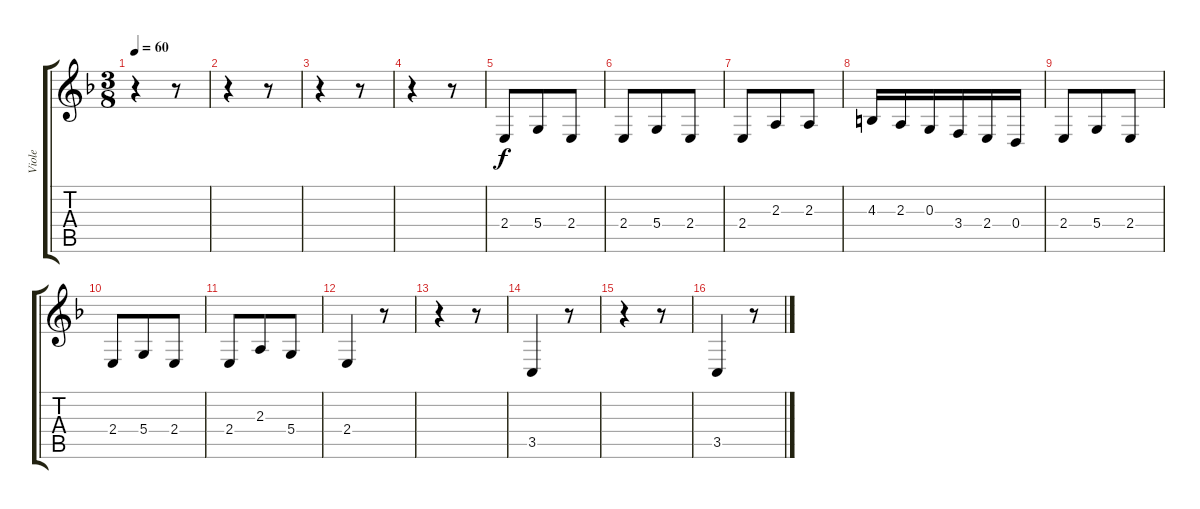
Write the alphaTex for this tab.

\track ("Viole" "Viole") {instrument viola}
\staff {score tabs}
\tuning (E4 B3 G3 D3 A2 E2) {hide}
\ts (3 8)
\tempo 60
\clef g2
\ks f
r.4{dy f} r.8 |
r.4 r.8 |
r.4 r.8 |
r.4 r.8 |
2.4.8 5.4.8 2.4.8 |
2.4.8 5.4.8 2.4.8 |
2.4.8 2.3.8 2.3.8 |
4.3.16 2.3.16 0.3.16 3.4.16 2.4.16 0.4.16 |
2.4.8 5.4.8 2.4.8 |
2.4.8 5.4.8 2.4.8 |
2.4.8 2.3.8 5.4.8 |
2.4.4 r.8 |
r.4 r.8 |
3.5.4 r.8 |
r.4 r.8 |
3.5.4 r.8
